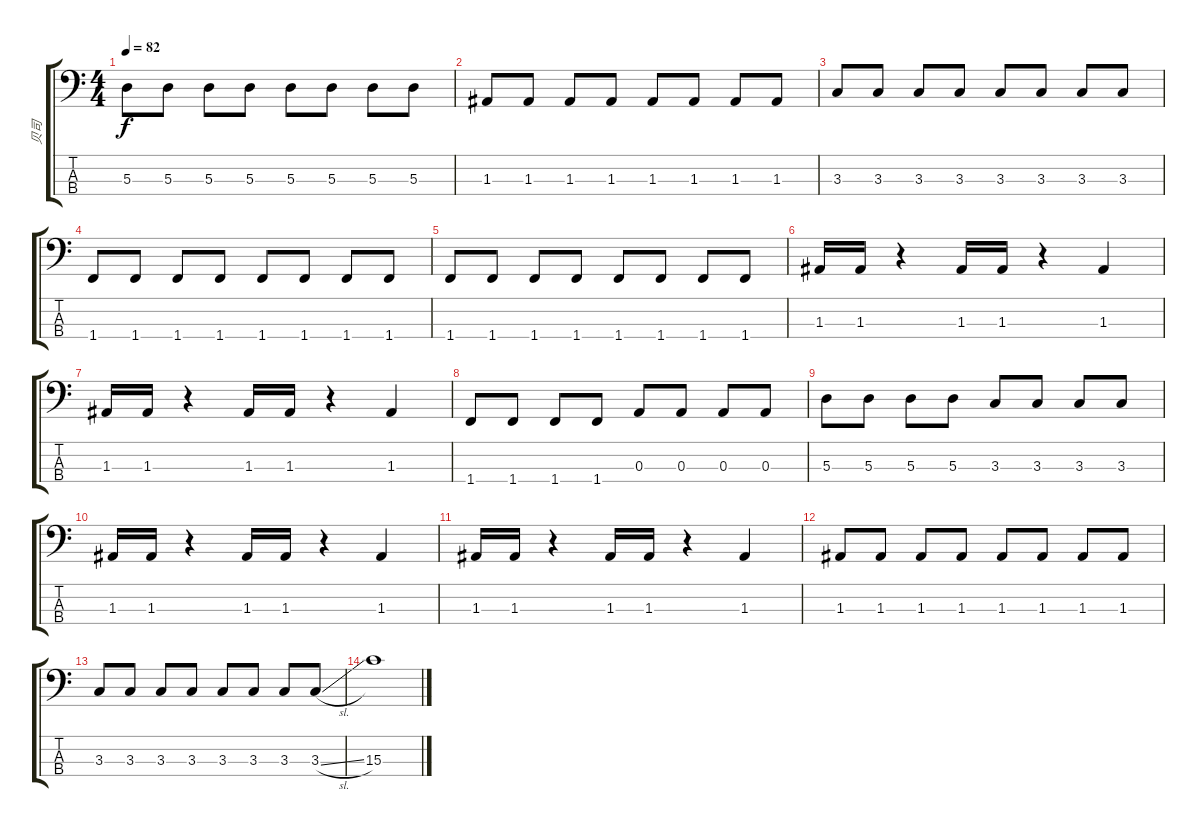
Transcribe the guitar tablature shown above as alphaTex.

\track ("贝司" "贝司") {instrument electricbassfinger}
\staff {score tabs}
\tuning (G2 D2 A1 E1) {hide}
\ts (4 4)
\tempo 82
\clef f4
\ks c
5.3.8{dy f} 5.3.8 5.3.8 5.3.8 5.3.8 5.3.8 5.3.8 5.3.8 |
1.3.8 1.3.8 1.3.8 1.3.8 1.3.8 1.3.8 1.3.8 1.3.8 |
3.3.8 3.3.8 3.3.8 3.3.8 3.3.8 3.3.8 3.3.8 3.3.8 |
1.4.8 1.4.8 1.4.8 1.4.8 1.4.8 1.4.8 1.4.8 1.4.8 |
1.4.8 1.4.8 1.4.8 1.4.8 1.4.8 1.4.8 1.4.8 1.4.8 |
1.3.16 1.3.16 r.4 1.3.16 1.3.16 r.4 1.3.4 |
1.3.16 1.3.16 r.4 1.3.16 1.3.16 r.4 1.3.4 |
1.4.8 1.4.8 1.4.8 1.4.8 0.3.8 0.3.8 0.3.8 0.3.8 |
5.3.8 5.3.8 5.3.8 5.3.8 3.3.8 3.3.8 3.3.8 3.3.8 |
1.3.16 1.3.16 r.4 1.3.16 1.3.16 r.4 1.3.4 |
1.3.16 1.3.16 r.4 1.3.16 1.3.16 r.4 1.3.4 |
1.3.8 1.3.8 1.3.8 1.3.8 1.3.8 1.3.8 1.3.8 1.3.8 |
3.3.8 3.3.8 3.3.8 3.3.8 3.3.8 3.3.8 3.3.8 3.3{sl}.8 |
15.3.1
